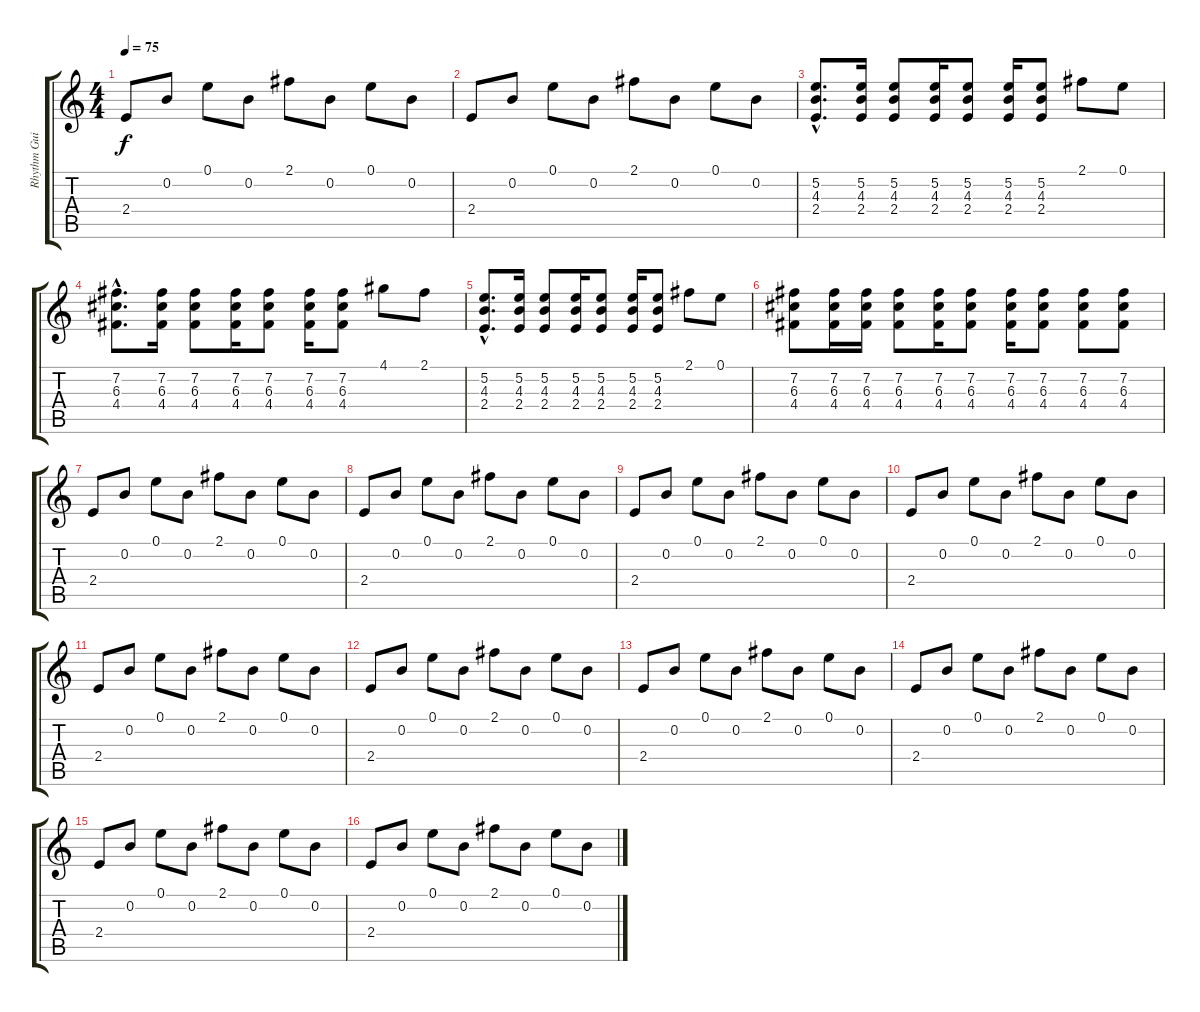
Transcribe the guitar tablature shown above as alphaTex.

\track ("Rhythm Guitar" "Rhythm Gui") {instrument electricguitarclean}
\staff {score tabs}
\tuning (E4 B3 G3 D3 A2 E2) {hide}
\ts (4 4)
\tempo 75
\clef g2
\ks c
2.4.8{dy f} 0.2.8 0.1.8 0.2.8 2.1.8 0.2.8 0.1.8 0.2.8 |
2.4.8 0.2.8 0.1.8 0.2.8 2.1.8 0.2.8 0.1.8 0.2.8 |
(5.2{hac} 4.3{hac} 2.4{hac}).8{d} (5.2 4.3 2.4).16 (5.2 4.3 2.4).8 (5.2 4.3 2.4).16 (5.2 4.3 2.4).8 (5.2 4.3 2.4).16 (5.2 4.3 2.4).8 2.1.8 0.1.8 |
(7.2{hac} 6.3{hac} 4.4{hac}).8{d} (7.2 6.3 4.4).16 (7.2 6.3 4.4).8 (7.2 6.3 4.4).16 (7.2 6.3 4.4).8 (7.2 6.3 4.4).16 (7.2 6.3 4.4).8 4.1.8 2.1.8 |
(5.2{hac} 4.3{hac} 2.4{hac}).8{d} (5.2 4.3 2.4).16 (5.2 4.3 2.4).8 (5.2 4.3 2.4).16 (5.2 4.3 2.4).8 (5.2 4.3 2.4).16 (5.2 4.3 2.4).8 2.1.8 0.1.8 |
(7.2 6.3 4.4).8 (7.2 6.3 4.4).16 (7.2 6.3 4.4).16 (7.2 6.3 4.4).8 (7.2 6.3 4.4).16 (7.2 6.3 4.4).8 (7.2 6.3 4.4).16 (7.2 6.3 4.4).8 (7.2 6.3 4.4).8 (7.2 6.3 4.4).8 |
2.4.8 0.2.8 0.1.8 0.2.8 2.1.8 0.2.8 0.1.8 0.2.8 |
2.4.8 0.2.8 0.1.8 0.2.8 2.1.8 0.2.8 0.1.8 0.2.8 |
2.4.8 0.2.8 0.1.8 0.2.8 2.1.8 0.2.8 0.1.8 0.2.8 |
2.4.8 0.2.8 0.1.8 0.2.8 2.1.8 0.2.8 0.1.8 0.2.8 |
2.4.8 0.2.8 0.1.8 0.2.8 2.1.8 0.2.8 0.1.8 0.2.8 |
2.4.8 0.2.8 0.1.8 0.2.8 2.1.8 0.2.8 0.1.8 0.2.8 |
2.4.8 0.2.8 0.1.8 0.2.8 2.1.8 0.2.8 0.1.8 0.2.8 |
2.4.8 0.2.8 0.1.8 0.2.8 2.1.8 0.2.8 0.1.8 0.2.8 |
2.4.8 0.2.8 0.1.8 0.2.8 2.1.8 0.2.8 0.1.8 0.2.8 |
2.4.8 0.2.8 0.1.8 0.2.8 2.1.8 0.2.8 0.1.8 0.2.8
